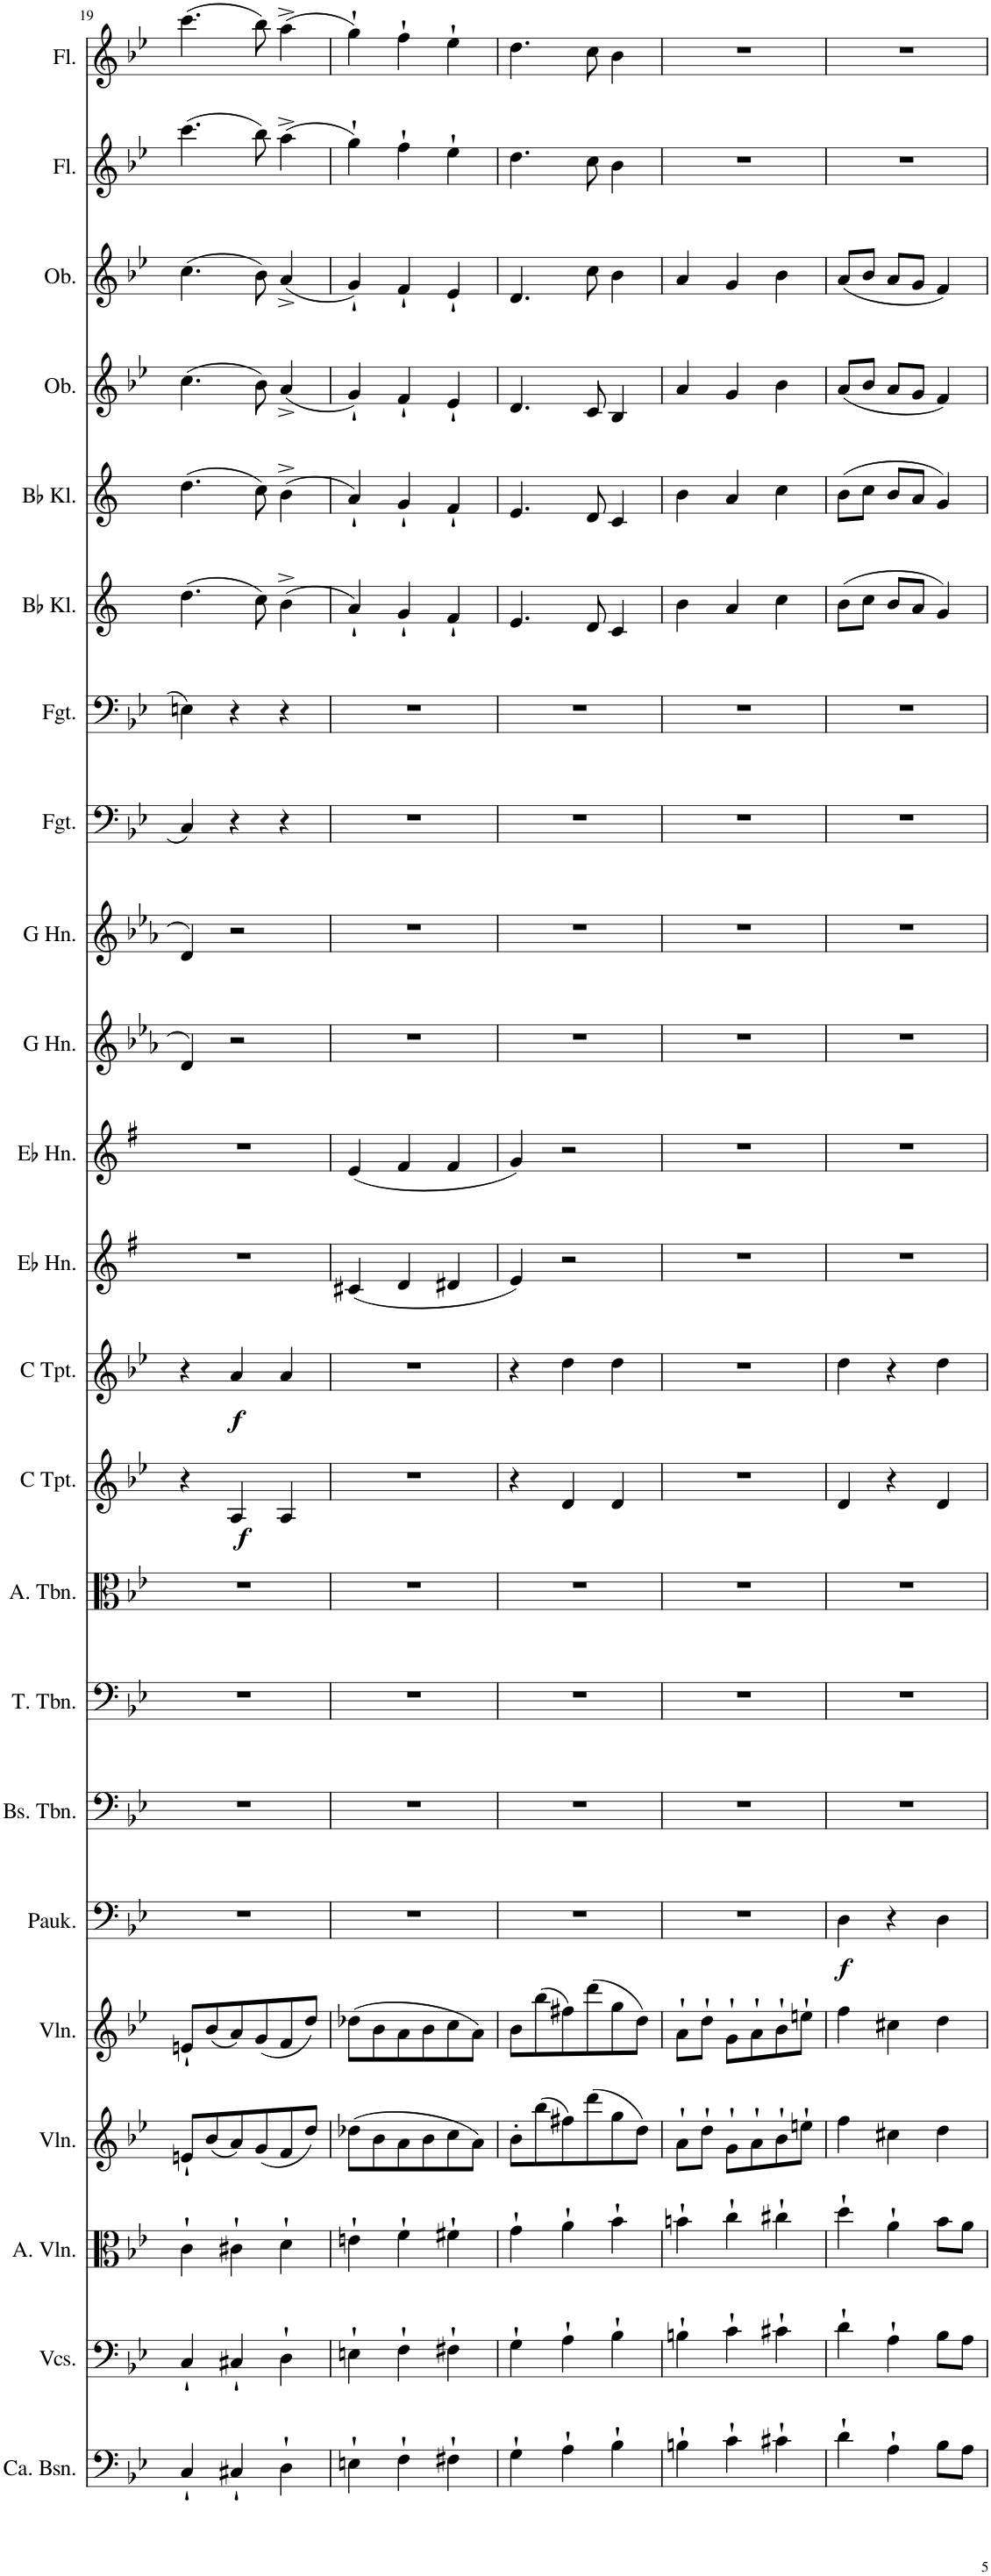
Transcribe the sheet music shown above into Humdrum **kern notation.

**kern	**kern	**kern	**kern	**kern	**kern	**dynam	**kern	**kern	**kern	**kern	**dynam	**kern	**dynam	**kern	**kern	**kern	**kern	**kern	**kern	**kern	**kern	**kern	**kern	**kern	**kern
*part23	*part22	*part21	*part20	*part19	*part18	*part18	*part17	*part16	*part15	*part14	*part14	*part13	*part13	*part12	*part11	*part10	*part9	*part8	*part7	*part6	*part5	*part4	*part3	*part2	*part1
*staff23	*staff22	*staff21	*staff20	*staff19	*staff18	*staff18	*staff17	*staff16	*staff15	*staff14	*staff14	*staff13	*staff13	*staff12	*staff11	*staff10	*staff9	*staff8	*staff7	*staff6	*staff5	*staff4	*staff3	*staff2	*staff1
*I"Contrabassen	*I"Violoncellos	*I"Altviolen	*I"Violen	*I"Violen	*I"Pauken	*	*I"Bas-trombone	*I"Tenor-trombone	*I"Alt-trombone	*I"Trompet in C	*	*I"Trompet in C	*	*I"Hoorn in Eb	*I"Hoorn in Eb	*I"Hoorn in G	*I"Hoorn in G	*I"Fagot	*I"Fagot	*I"Klarinet in Bb	*I"Klarinet in Bb	*I"Hobo	*I"Hobo	*I"Dwarsfluit	*I"Dwarsfluit
*I'Ca. Bsn.	*I'Vcs.	*I'A. Vln.	*I'Vln.	*I'Vln.	*I'Pauk.	*	*I'Bs. Tbn.	*I'T. Tbn.	*I'A. Tbn.	*	*	*	*	*	*	*	*	*I'Fgt.	*I'Fgt.	*	*	*	*	*	*
!!LO:PB:g=z
*clefF4	*clefF4	*clefC3	*clefG2	*clefG2	*clefF4	*	*clefF4	*clefF4	*clefC3	*clefG2	*	*clefG2	*	*clefG2	*clefG2	*clefG2	*clefG2	*clefF4	*clefF4	*clefG2	*clefG2	*clefG2	*clefG2	*clefG2	*clefG2
*Trd7c12	*	*	*	*	*	*	*	*	*	*Trd1c2	*	*Trd1c2	*	*Trd5c9	*Trd5c9	*Trd3c5	*Trd3c5	*	*	*Trd1c2	*Trd1c2	*	*	*	*
*k[b-e-]	*k[b-e-]	*k[b-e-]	*k[b-e-]	*k[b-e-]	*k[b-e-]	*	*k[b-e-]	*k[b-e-]	*k[b-e-]	*k[b-e-]	*	*k[b-e-]	*	*k[f#]	*k[f#]	*k[b-e-a-]	*k[b-e-a-]	*k[b-e-]	*k[b-e-]	*k[]	*k[]	*k[b-e-]	*k[b-e-]	*k[b-e-]	*k[b-e-]
*M3/4	*M3/4	*M3/4	*M3/4	*M3/4	*M3/4	*	*M3/4	*M3/4	*M3/4	*M3/4	*	*M3/4	*	*M3/4	*M3/4	*M3/4	*M3/4	*M3/4	*M3/4	*M3/4	*M3/4	*M3/4	*M3/4	*M3/4	*M3/4
=19	=19	=19	=19	=19	=19	=19	=19	=19	=19	=19	=19	=19	=19	=19	=19	=19	=19	=19	=19	=19	=19	=19	=19	=19	=19
4C`/	4C`/	4c`\	8en`/L	8en`/L	2.r	.	2.r	2.r	2.r	4r	.	4r	.	2.r	2.r	4d/	4d/	4C/	4En\	(4.dd\	(4.dd\	(4.cc\	(4.cc\	(4.ccc\	(4.ccc\
.	.	.	(8b-/	(8b-/	.	.	.	.	.	.	.	.	.	.	.	.	.	.	.	.	.	.	.	.	.
!	!	!	!	!	!	!	!	!	!	!	!LO:DY:b	!	!LO:DY:b	!	!	!	!	!	!	!	!	!	!	!	!
4C#X`/	4C#X`/	4c#X`\	8a/)	8a/)	.	.	.	.	.	4A/	f	4a/	f	.	.	2r	2r	4r	4r	.	.	.	.	.	.
.	.	.	(8g/	(8g/	.	.	.	.	.	.	.	.	.	.	.	.	.	.	.	8cc\)	8cc\)	8b-\)	8b-\)	8bb-\)	8bb-\)
4D`\	4D`\	4d`\	8f/	8f/	.	.	.	.	.	4A/	.	4a/	.	.	.	.	.	4r	4r	(4b^\	(4b^\	(4a^/	(4a^/	(4aa^\	(4aa^\
.	.	.	8dd/J)	8dd/J)	.	.	.	.	.	.	.	.	.	.	.	.	.	.	.	.	.	.	.	.	.
=20	=20	=20	=20	=20	=20	=20	=20	=20	=20	=20	=20	=20	=20	=20	=20	=20	=20	=20	=20	=20	=20	=20	=20	=20	=20
4En`\	4En`\	4en`\	(8dd-X\L	(8dd-X\L	2.r	.	2.r	2.r	2.r	2.r	.	2.r	.	(4c#X/	(4e/	2.r	2.r	2.r	2.r	4a`/)	4a`/)	4g`/)	4g`/)	4gg`\)	4gg`\)
.	.	.	8b-\	8b-\	.	.	.	.	.	.	.	.	.	.	.	.	.	.	.	.	.	.	.	.	.
4F`\	4F`\	4f`\	8a\	8a\	.	.	.	.	.	.	.	.	.	4d/	4f#/	.	.	.	.	4g`/	4g`/	4f`/	4f`/	4ff`\	4ff`\
.	.	.	8b-\	8b-\	.	.	.	.	.	.	.	.	.	.	.	.	.	.	.	.	.	.	.	.	.
4F#X`\	4F#X`\	4f#X`\	8cc\	8cc\	.	.	.	.	.	.	.	.	.	4d#X/	4f#/	.	.	.	.	4f`/	4f`/	4e-`/	4e-`/	4ee-`\	4ee-`\
.	.	.	8a\J)	8a\J)	.	.	.	.	.	.	.	.	.	.	.	.	.	.	.	.	.	.	.	.	.
=21	=21	=21	=21	=21	=21	=21	=21	=21	=21	=21	=21	=21	=21	=21	=21	=21	=21	=21	=21	=21	=21	=21	=21	=21	=21
4G`\	4G`\	4g`\	8b-'\L	8b-\L	2.r	.	2.r	2.r	2.r	4r	.	4r	.	4e/)	4g/)	2.r	2.r	2.r	2.r	4.e/	4.e/	4.d/	4.d/	4.dd\	4.dd\
.	.	.	(8bb-\	(8bb-\	.	.	.	.	.	.	.	.	.	.	.	.	.	.	.	.	.	.	.	.	.
4A`\	4A`\	4a`\	8ff#X\)	8ff#X\)	.	.	.	.	.	4d/	.	4dd\	.	2r	2r	.	.	.	.	.	.	.	.	.	.
.	.	.	(8ddd\	(8ddd\	.	.	.	.	.	.	.	.	.	.	.	.	.	.	.	8d/	8d/	8c/	8cc\	8cc\	8cc\
4B-`\	4B-`\	4b-`\	8gg\	8gg\	.	.	.	.	.	4d/	.	4dd\	.	.	.	.	.	.	.	4c/	4c/	4B-/	4b-\	4b-\	4b-\
.	.	.	8dd\J)	8dd\J)	.	.	.	.	.	.	.	.	.	.	.	.	.	.	.	.	.	.	.	.	.
=22	=22	=22	=22	=22	=22	=22	=22	=22	=22	=22	=22	=22	=22	=22	=22	=22	=22	=22	=22	=22	=22	=22	=22	=22	=22
4Bn`\	4Bn`\	4bn`\	8a`\L	8a`\L	2.r	.	2.r	2.r	2.r	2.r	.	2.r	.	2.r	2.r	2.r	2.r	2.r	2.r	4b\	4b\	4a/	4a/	2.r	2.r
.	.	.	8dd`\J	8dd`\J	.	.	.	.	.	.	.	.	.	.	.	.	.	.	.	.	.	.	.	.	.
4c`\	4c`\	4cc`\	8g`\L	8g`\L	.	.	.	.	.	.	.	.	.	.	.	.	.	.	.	4a/	4a/	4g/	4g/	.	.
.	.	.	8a`\	8a`\	.	.	.	.	.	.	.	.	.	.	.	.	.	.	.	.	.	.	.	.	.
4c#X`\	4c#X`\	4cc#X`\	8b-`\	8b-`\	.	.	.	.	.	.	.	.	.	.	.	.	.	.	.	4cc\	4cc\	4b-\	4b-\	.	.
.	.	.	8een`\J	8een`\J	.	.	.	.	.	.	.	.	.	.	.	.	.	.	.	.	.	.	.	.	.
=23	=23	=23	=23	=23	=23	=23	=23	=23	=23	=23	=23	=23	=23	=23	=23	=23	=23	=23	=23	=23	=23	=23	=23	=23	=23
!	!	!	!	!	!	!LO:DY:b	!	!	!	!	!	!	!	!	!	!	!	!	!	!	!	!	!	!	!
4d`\	4d`\	4dd`\	4ff\	4ff\	4D\	f	2.r	2.r	2.r	4d/	.	4dd\	.	2.r	2.r	2.r	2.r	2.r	2.r	(8b\L	(8b\L	(8a/L	(8a/L	2.r	2.r
.	.	.	.	.	.	.	.	.	.	.	.	.	.	.	.	.	.	.	.	8cc\J	8cc\J	8b-/J	8b-/J	.	.
4A`\	4A`\	4a`\	4cc#X\	4cc#X\	4r	.	.	.	.	4r	.	4r	.	.	.	.	.	.	.	8b/L	8b/L	8a/L	8a/L	.	.
.	.	.	.	.	.	.	.	.	.	.	.	.	.	.	.	.	.	.	.	8a/J	8a/J	8g/J	8g/J	.	.
8B-\L	8B-\L	8b-\L	4dd\	4dd\	4D\	.	.	.	.	4d/	.	4dd\	.	.	.	.	.	.	.	4g/)	4g/)	4f/)	4f/)	.	.
8A\J	8A\J	8a\J	.	.	.	.	.	.	.	.	.	.	.	.	.	.	.	.	.	.	.	.	.	.	.
=	=	=	=	=	=	=	=	=	=	=	=	=	=	=	=	=	=	=	=	=	=	=	=	=	=
*-	*-	*-	*-	*-	*-	*-	*-	*-	*-	*-	*-	*-	*-	*-	*-	*-	*-	*-	*-	*-	*-	*-	*-	*-	*-
